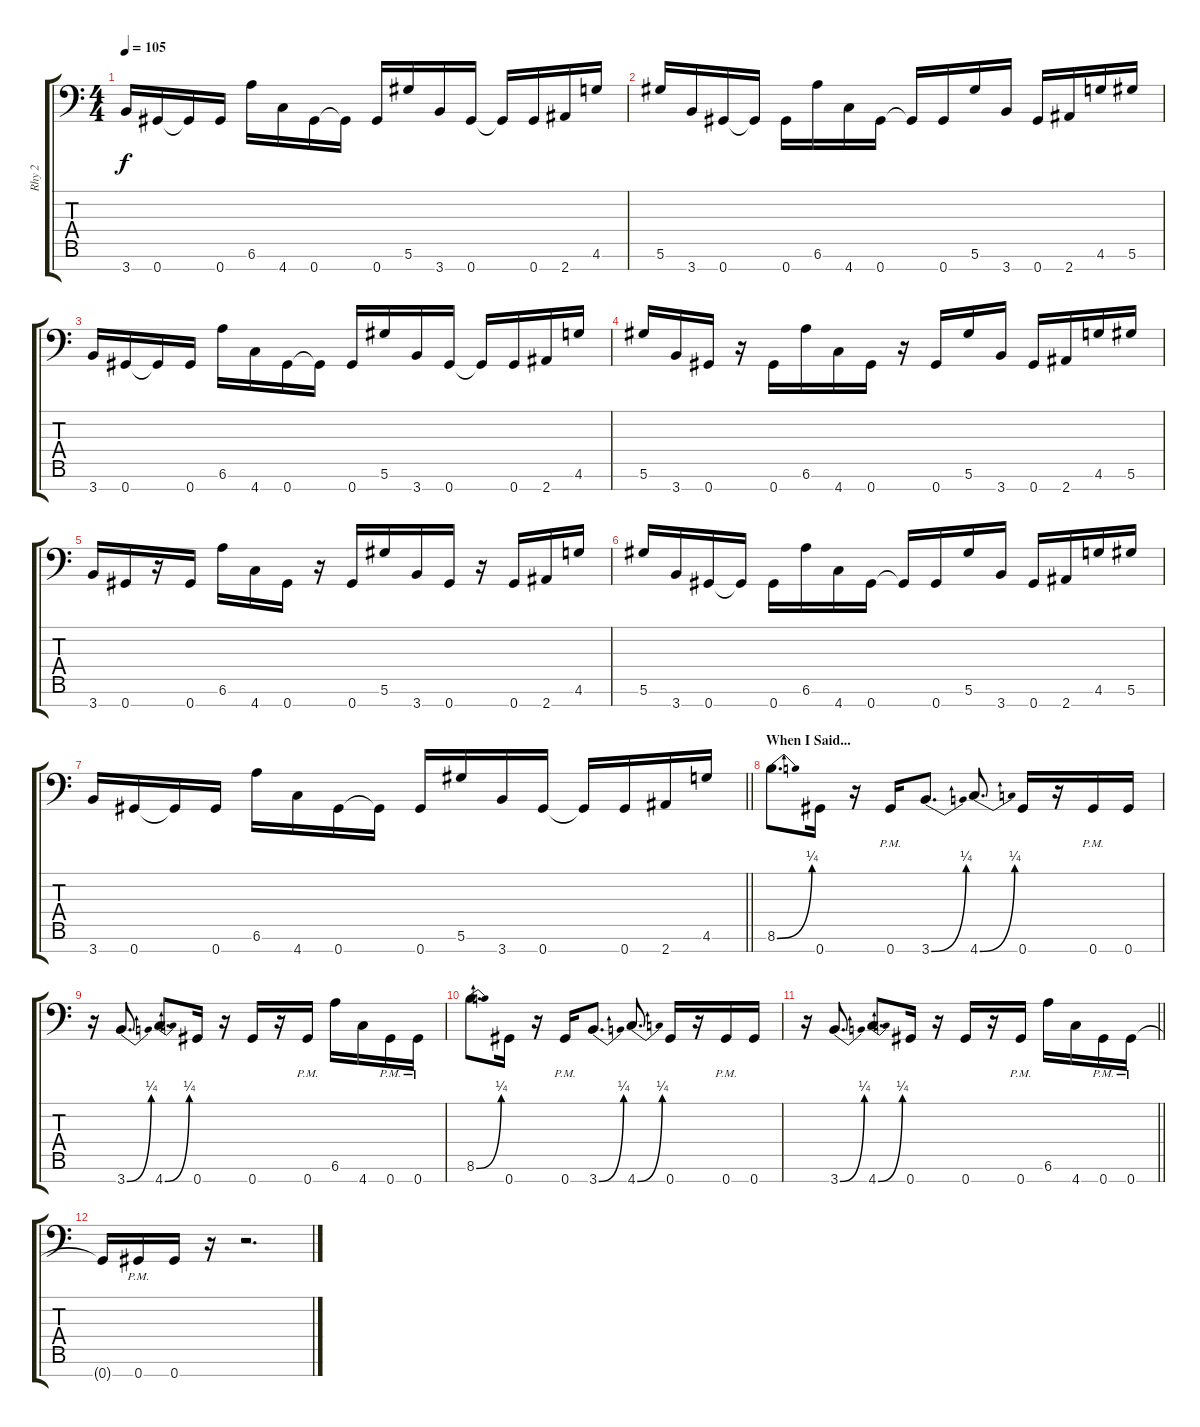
\track ("Rhy 2" "Rhy 2") {instrument overdrivenguitar}
\staff {score tabs}
\tuning (Eb4 Bb3 Gb3 Db3 Ab2 Eb2 Ab1) {hide}
\ts (4 4)
\tempo 105
\clef f4
\ks c
3.7.16{dy f} 0.7.16 0.7{t}.16 0.7.16 6.6.16 4.7.16 0.7.16 0.7{t}.16 0.7.16 5.6.16 3.7.16 0.7.16 0.7{t}.16 0.7.16 2.7.16 4.6.16 |
5.6.16 3.7.16 0.7.16 0.7{t}.16 0.7.16 6.6.16 4.7.16 0.7.16 0.7{t}.16 0.7.16 5.6.16 3.7.16 0.7.16 2.7.16 4.6.16 5.6.16 |
3.7.16 0.7.16 0.7{t}.16 0.7.16 6.6.16 4.7.16 0.7.16 0.7{t}.16 0.7.16 5.6.16 3.7.16 0.7.16 0.7{t}.16 0.7.16 2.7.16 4.6.16 |
5.6.16 3.7.16 0.7.16 r.16 0.7.16 6.6.16 4.7.16 0.7.16 r.16 0.7.16 5.6.16 3.7.16 0.7.16 2.7.16 4.6.16 5.6.16 |
3.7.16 0.7.16 r.16 0.7.16 6.6.16 4.7.16 0.7.16 r.16 0.7.16 5.6.16 3.7.16 0.7.16 r.16 0.7.16 2.7.16 4.6.16 |
5.6.16 3.7.16 0.7.16 0.7{t}.16 0.7.16 6.6.16 4.7.16 0.7.16 0.7{t}.16 0.7.16 5.6.16 3.7.16 0.7.16 2.7.16 4.6.16 5.6.16 |
\barLineRight lightlight
3.7.16 0.7.16 0.7{t}.16 0.7.16 6.6.16 4.7.16 0.7.16 0.7{t}.16 0.7.16 5.6.16 3.7.16 0.7.16 0.7{t}.16 0.7.16 2.7.16 4.6.16 |
\section ("" "When I Said...")
8.6{be (bend 0 0 60 1)}.8{d} 0.7.16 r.16 0.7{pm}.16 3.7{be (bend 0 0 60 1)}.8{d} 4.7{be (bend 0 0 60 1)}.8{d} 0.7.16 r.16 0.7{pm}.16 0.7.16 |
r.16 3.7{be (bend 0 0 60 1)}.8{d} 4.7{be (bend 0 0 60 1)}.8{d} 0.7.16 r.16 0.7.16 r.16 0.7{pm}.16 6.6.16 4.7.16 0.7{pm}.16 0.7{pm}.16 |
8.6{be (bend 0 0 60 1)}.8{d} 0.7.16 r.16 0.7{pm}.16 3.7{be (bend 0 0 60 1)}.8{d} 4.7{be (bend 0 0 60 1)}.8{d} 0.7.16 r.16 0.7{pm}.16 0.7.16 |
\barLineRight lightlight
r.16 3.7{be (bend 0 0 60 1)}.8{d} 4.7{be (bend 0 0 60 1)}.8{d} 0.7.16 r.16 0.7.16 r.16 0.7{pm}.16 6.6.16 4.7.16 0.7{pm}.16 0.7{pm}.16 |
0.7{t}.16 0.7{pm}.16 0.7.16 r.16 r.2{d}
